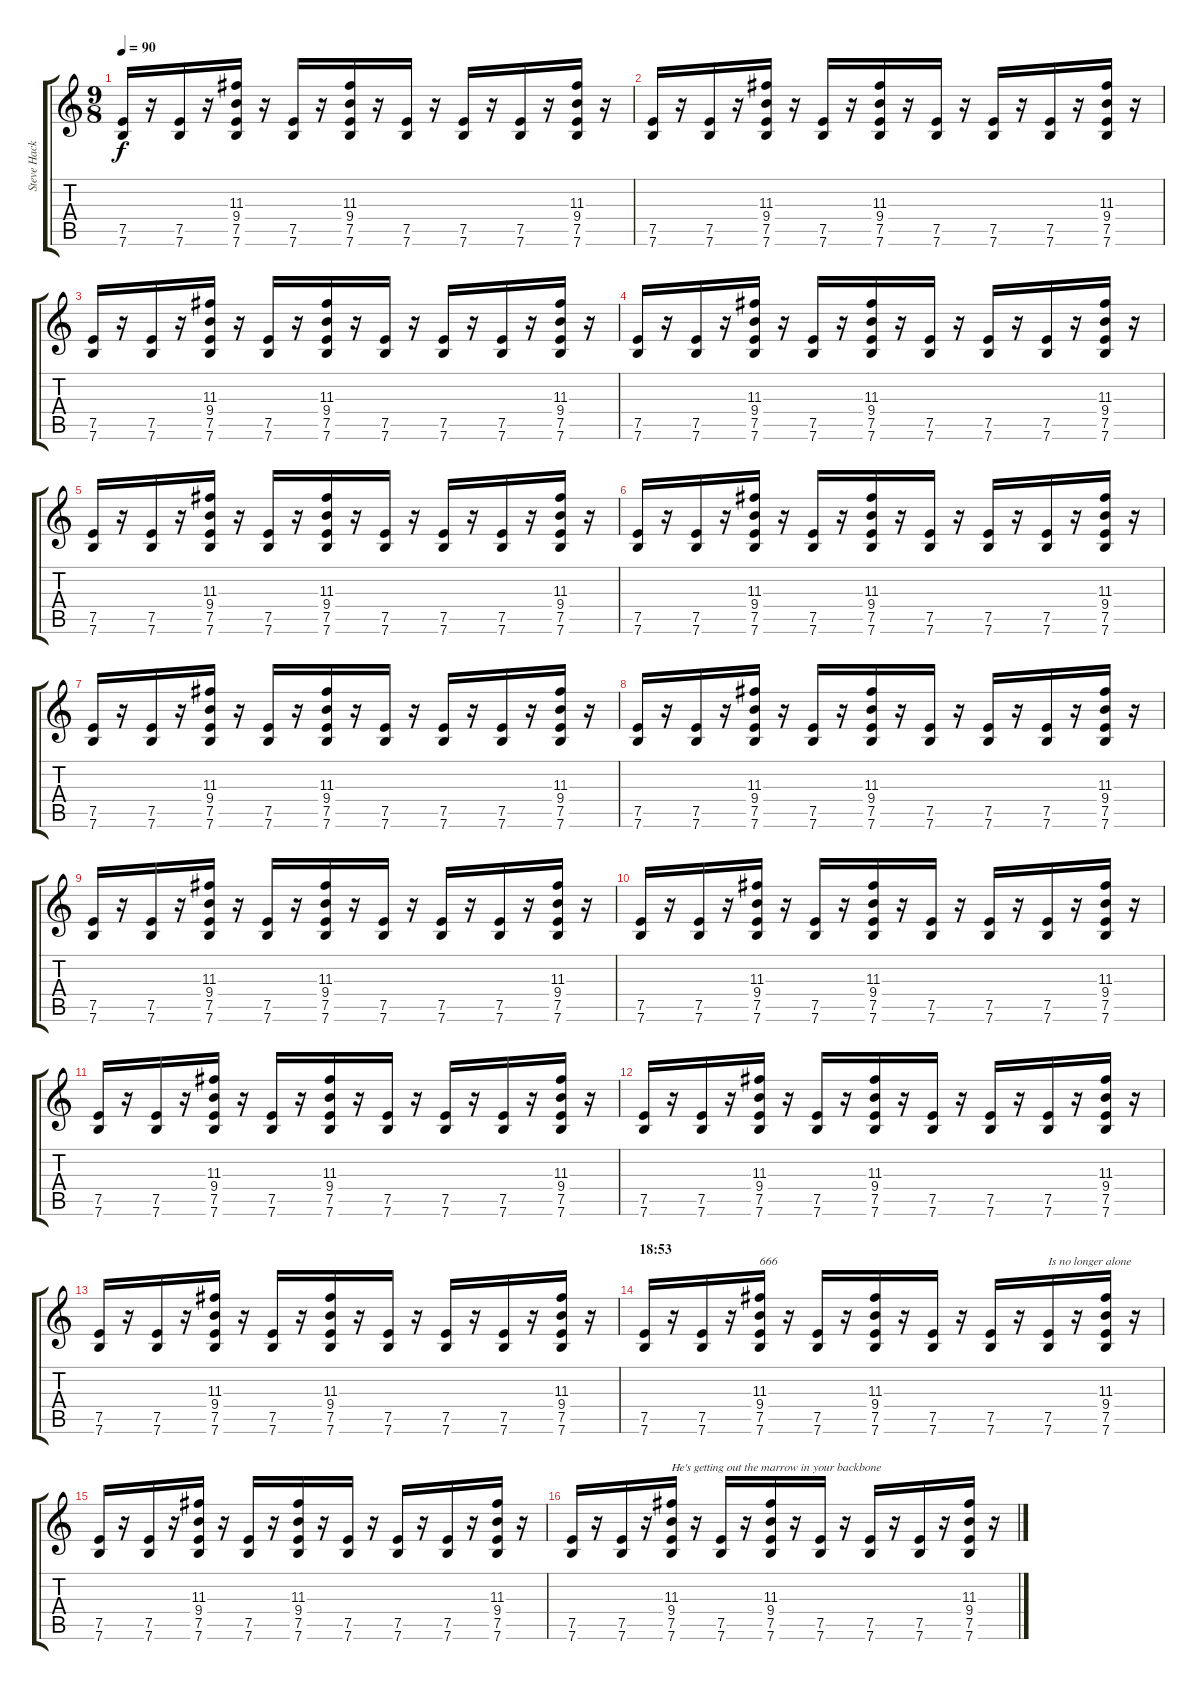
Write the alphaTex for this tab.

\track ("Steve Hackett (electric guitar 2)" "Steve Hack") {instrument overdrivenguitar}
\staff {score tabs}
\tuning (E4 B3 G3 D3 A2 E2) {hide}
\ts (9 8)
\tempo 90
\clef g2
\ks c
(7.5 7.6).16{dy f} r.16 (7.5 7.6).16 r.16 (11.3 9.4 7.5 7.6).16 r.16 (7.5 7.6).16 r.16 (11.3 9.4 7.5 7.6).16 r.16 (7.5 7.6).16 r.16 (7.5 7.6).16 r.16 (7.5 7.6).16 r.16 (11.3 9.4 7.5 7.6).16 r.16 |
(7.5 7.6).16 r.16 (7.5 7.6).16 r.16 (11.3 9.4 7.5 7.6).16 r.16 (7.5 7.6).16 r.16 (11.3 9.4 7.5 7.6).16 r.16 (7.5 7.6).16 r.16 (7.5 7.6).16 r.16 (7.5 7.6).16 r.16 (11.3 9.4 7.5 7.6).16 r.16 |
(7.5 7.6).16 r.16 (7.5 7.6).16 r.16 (11.3 9.4 7.5 7.6).16 r.16 (7.5 7.6).16 r.16 (11.3 9.4 7.5 7.6).16 r.16 (7.5 7.6).16 r.16 (7.5 7.6).16 r.16 (7.5 7.6).16 r.16 (11.3 9.4 7.5 7.6).16 r.16 |
(7.5 7.6).16 r.16 (7.5 7.6).16 r.16 (11.3 9.4 7.5 7.6).16 r.16 (7.5 7.6).16 r.16 (11.3 9.4 7.5 7.6).16 r.16 (7.5 7.6).16 r.16 (7.5 7.6).16 r.16 (7.5 7.6).16 r.16 (11.3 9.4 7.5 7.6).16 r.16 |
(7.5 7.6).16 r.16 (7.5 7.6).16 r.16 (11.3 9.4 7.5 7.6).16 r.16 (7.5 7.6).16 r.16 (11.3 9.4 7.5 7.6).16 r.16 (7.5 7.6).16 r.16 (7.5 7.6).16 r.16 (7.5 7.6).16 r.16 (11.3 9.4 7.5 7.6).16 r.16 |
(7.5 7.6).16 r.16 (7.5 7.6).16 r.16 (11.3 9.4 7.5 7.6).16 r.16 (7.5 7.6).16 r.16 (11.3 9.4 7.5 7.6).16 r.16 (7.5 7.6).16 r.16 (7.5 7.6).16 r.16 (7.5 7.6).16 r.16 (11.3 9.4 7.5 7.6).16 r.16 |
(7.5 7.6).16 r.16 (7.5 7.6).16 r.16 (11.3 9.4 7.5 7.6).16 r.16 (7.5 7.6).16 r.16 (11.3 9.4 7.5 7.6).16 r.16 (7.5 7.6).16 r.16 (7.5 7.6).16 r.16 (7.5 7.6).16 r.16 (11.3 9.4 7.5 7.6).16 r.16 |
(7.5 7.6).16 r.16 (7.5 7.6).16 r.16 (11.3 9.4 7.5 7.6).16 r.16 (7.5 7.6).16 r.16 (11.3 9.4 7.5 7.6).16 r.16 (7.5 7.6).16 r.16 (7.5 7.6).16 r.16 (7.5 7.6).16 r.16 (11.3 9.4 7.5 7.6).16 r.16 |
(7.5 7.6).16 r.16 (7.5 7.6).16 r.16 (11.3 9.4 7.5 7.6).16 r.16 (7.5 7.6).16 r.16 (11.3 9.4 7.5 7.6).16 r.16 (7.5 7.6).16 r.16 (7.5 7.6).16 r.16 (7.5 7.6).16 r.16 (11.3 9.4 7.5 7.6).16 r.16 |
(7.5 7.6).16 r.16 (7.5 7.6).16 r.16 (11.3 9.4 7.5 7.6).16 r.16 (7.5 7.6).16 r.16 (11.3 9.4 7.5 7.6).16 r.16 (7.5 7.6).16 r.16 (7.5 7.6).16 r.16 (7.5 7.6).16 r.16 (11.3 9.4 7.5 7.6).16 r.16 |
(7.5 7.6).16 r.16 (7.5 7.6).16 r.16 (11.3 9.4 7.5 7.6).16 r.16 (7.5 7.6).16 r.16 (11.3 9.4 7.5 7.6).16 r.16 (7.5 7.6).16 r.16 (7.5 7.6).16 r.16 (7.5 7.6).16 r.16 (11.3 9.4 7.5 7.6).16 r.16 |
(7.5 7.6).16 r.16 (7.5 7.6).16 r.16 (11.3 9.4 7.5 7.6).16 r.16 (7.5 7.6).16 r.16 (11.3 9.4 7.5 7.6).16 r.16 (7.5 7.6).16 r.16 (7.5 7.6).16 r.16 (7.5 7.6).16 r.16 (11.3 9.4 7.5 7.6).16 r.16 |
(7.5 7.6).16 r.16 (7.5 7.6).16 r.16 (11.3 9.4 7.5 7.6).16 r.16 (7.5 7.6).16 r.16 (11.3 9.4 7.5 7.6).16 r.16 (7.5 7.6).16 r.16 (7.5 7.6).16 r.16 (7.5 7.6).16 r.16 (11.3 9.4 7.5 7.6).16 r.16 |
\section ("" "18:53")
(7.5 7.6).16 r.16 (7.5 7.6).16 r.16 (11.3 9.4 7.5 7.6).16{txt "666"} r.16 (7.5 7.6).16 r.16 (11.3 9.4 7.5 7.6).16 r.16 (7.5 7.6).16 r.16 (7.5 7.6).16 r.16 (7.5 7.6).16{txt "Is no longer alone"} r.16 (11.3 9.4 7.5 7.6).16 r.16 |
(7.5 7.6).16 r.16 (7.5 7.6).16 r.16 (11.3 9.4 7.5 7.6).16 r.16 (7.5 7.6).16 r.16 (11.3 9.4 7.5 7.6).16 r.16 (7.5 7.6).16 r.16 (7.5 7.6).16 r.16 (7.5 7.6).16 r.16 (11.3 9.4 7.5 7.6).16 r.16 |
(7.5 7.6).16 r.16 (7.5 7.6).16 r.16 (11.3 9.4 7.5 7.6).16{txt "He's getting out the marrow in your backbone"} r.16 (7.5 7.6).16 r.16 (11.3 9.4 7.5 7.6).16 r.16 (7.5 7.6).16 r.16 (7.5 7.6).16 r.16 (7.5 7.6).16 r.16 (11.3 9.4 7.5 7.6).16 r.16
